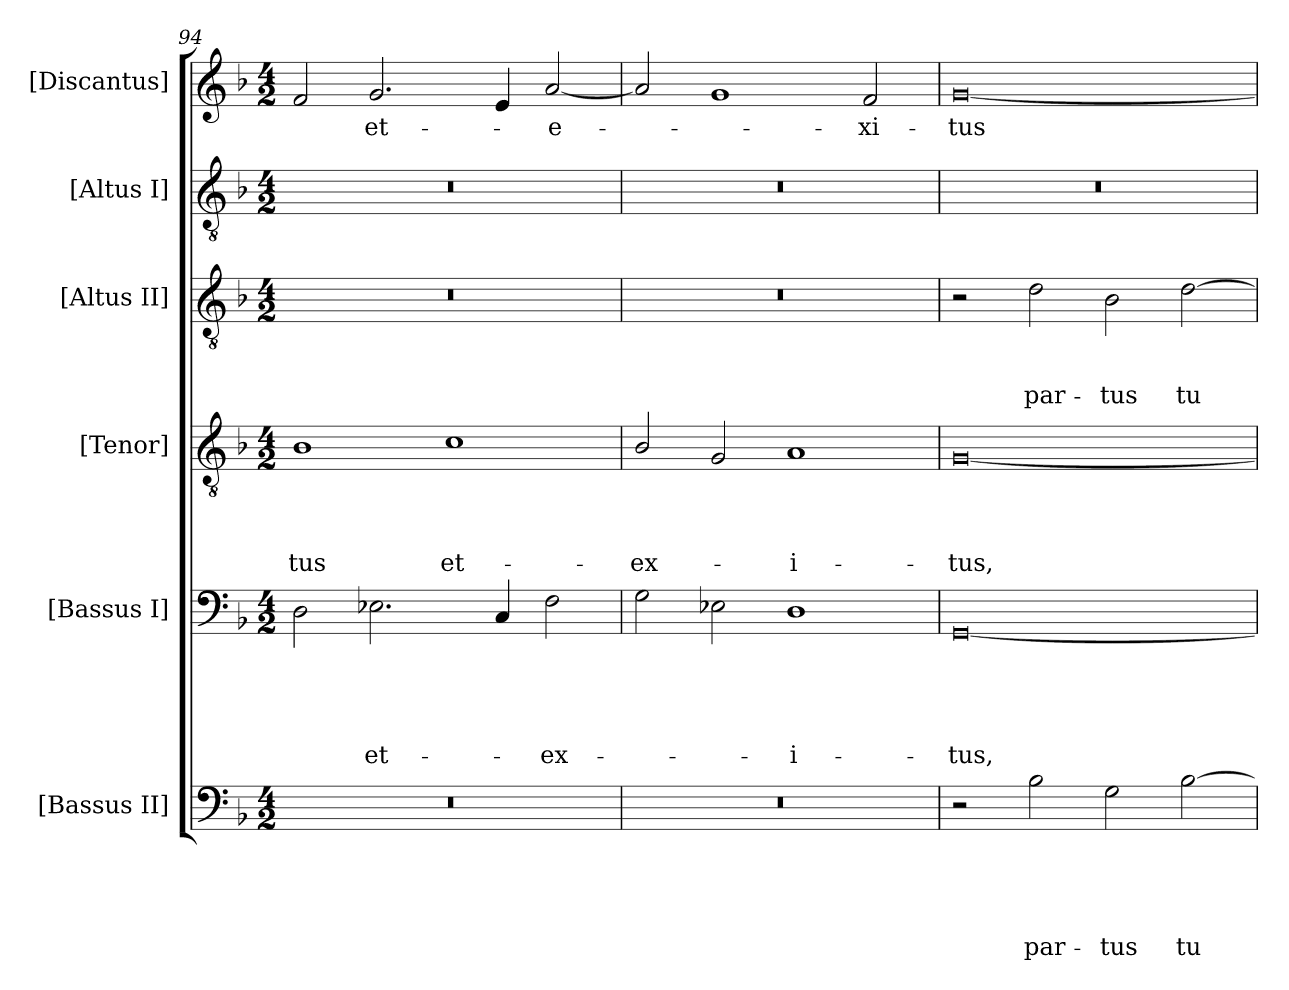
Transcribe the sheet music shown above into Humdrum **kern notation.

**kern	**text	**text	**text	**text	**text	**kern	**text	**text	**text	**text	**text	**kern	**text	**text	**text	**text	**kern	**text	**text	**text	**kern	**kern	**text
*part6	*part6	*part6	*part6	*part6	*part6	*part5	*part5	*part5	*part5	*part5	*part5	*part4	*part4	*part4	*part4	*part4	*part3	*part3	*part3	*part3	*part2	*part1	*part1
*staff6	*staff6	*staff6	*staff6	*staff6	*staff6	*staff5	*staff5	*staff5	*staff5	*staff5	*staff5	*staff4	*staff4	*staff4	*staff4	*staff4	*staff3	*staff3	*staff3	*staff3	*staff2	*staff1	*staff1
*I"[Bassus II]	*	*	*	*	*	*I"[Bassus I]	*	*	*	*	*	*I"[Tenor]	*	*	*	*	*I"[Altus II]	*	*	*	*I"[Altus I]	*I"[Discantus]	*
*clefF4	*	*	*	*	*	*clefF4	*	*	*	*	*	*clefGv2	*	*	*	*	*clefGv2	*	*	*	*clefGv2	*clefG2	*
*k[b-]	*	*	*	*	*	*k[b-]	*	*	*	*	*	*k[b-]	*	*	*	*	*k[b-]	*	*	*	*k[b-]	*k[b-]	*
*M4/2	*	*	*	*	*	*M4/2	*	*	*	*	*	*M4/2	*	*	*	*	*M4/2	*	*	*	*M4/2	*M4/2	*
=94	=94	=94	=94	=94	=94	=94	=94	=94	=94	=94	=94	=94	=94	=94	=94	=94	=94	=94	=94	=94	=94	=94	=94
0r	.	.	.	.	.	2D\	.	.	.	.	.	1B-\	.	.	.	-tus	0r	.	.	.	0r	2f/	.
.	.	.	.	.	.	2.E-X\	.	.	.	.	et-	.	.	.	.	.	.	.	.	.	.	2.g/	et-
.	.	.	.	.	.	.	.	.	.	.	.	1c\	.	.	.	et-	.	.	.	.	.	.	.
.	.	.	.	.	.	4C/	.	.	.	.	.	.	.	.	.	.	.	.	.	.	.	4e/	.
.	.	.	.	.	.	2F\	.	.	.	.	ex-	.	.	.	.	.	.	.	.	.	.	[2a/	e-
=95	=95	=95	=95	=95	=95	=95	=95	=95	=95	=95	=95	=95	=95	=95	=95	=95	=95	=95	=95	=95	=95	=95	=95
0r	.	.	.	.	.	2G\	.	.	.	.	.	2B-/	.	.	.	ex-	0r	.	.	.	0r	2a/]	.
.	.	.	.	.	.	2E-X\	.	.	.	.	.	2G/	.	.	.	.	.	.	.	.	.	1g/	.
.	.	.	.	.	.	1D\	.	.	.	.	-i-	1A/	.	.	.	-i-	.	.	.	.	.	.	.
.	.	.	.	.	.	.	.	.	.	.	.	.	.	.	.	.	.	.	.	.	.	2f/	-xi-
=96	=96	=96	=96	=96	=96	=96	=96	=96	=96	=96	=96	=96	=96	=96	=96	=96	=96	=96	=96	=96	=96	=96	=96
2r	.	.	.	.	.	[0GG/	.	.	.	.	-tus,	[0G/	.	.	.	-tus,	2r	.	.	.	0r	[0g/	-tus
2B-\	.	.	.	.	par-	.	.	.	.	.	.	.	.	.	.	.	2d\	.	.	par-	.	.	.
2G\	.	.	.	.	-tus	.	.	.	.	.	.	.	.	.	.	.	2B-\	.	.	-tus	.	.	.
[2B-\	.	.	.	.	tu-	.	.	.	.	.	.	.	.	.	.	.	[2d\	.	.	tu-	.	.	.
=	=	=	=	=	=	=	=	=	=	=	=	=	=	=	=	=	=	=	=	=	=	=	=
*-	*-	*-	*-	*-	*-	*-	*-	*-	*-	*-	*-	*-	*-	*-	*-	*-	*-	*-	*-	*-	*-	*-	*-
